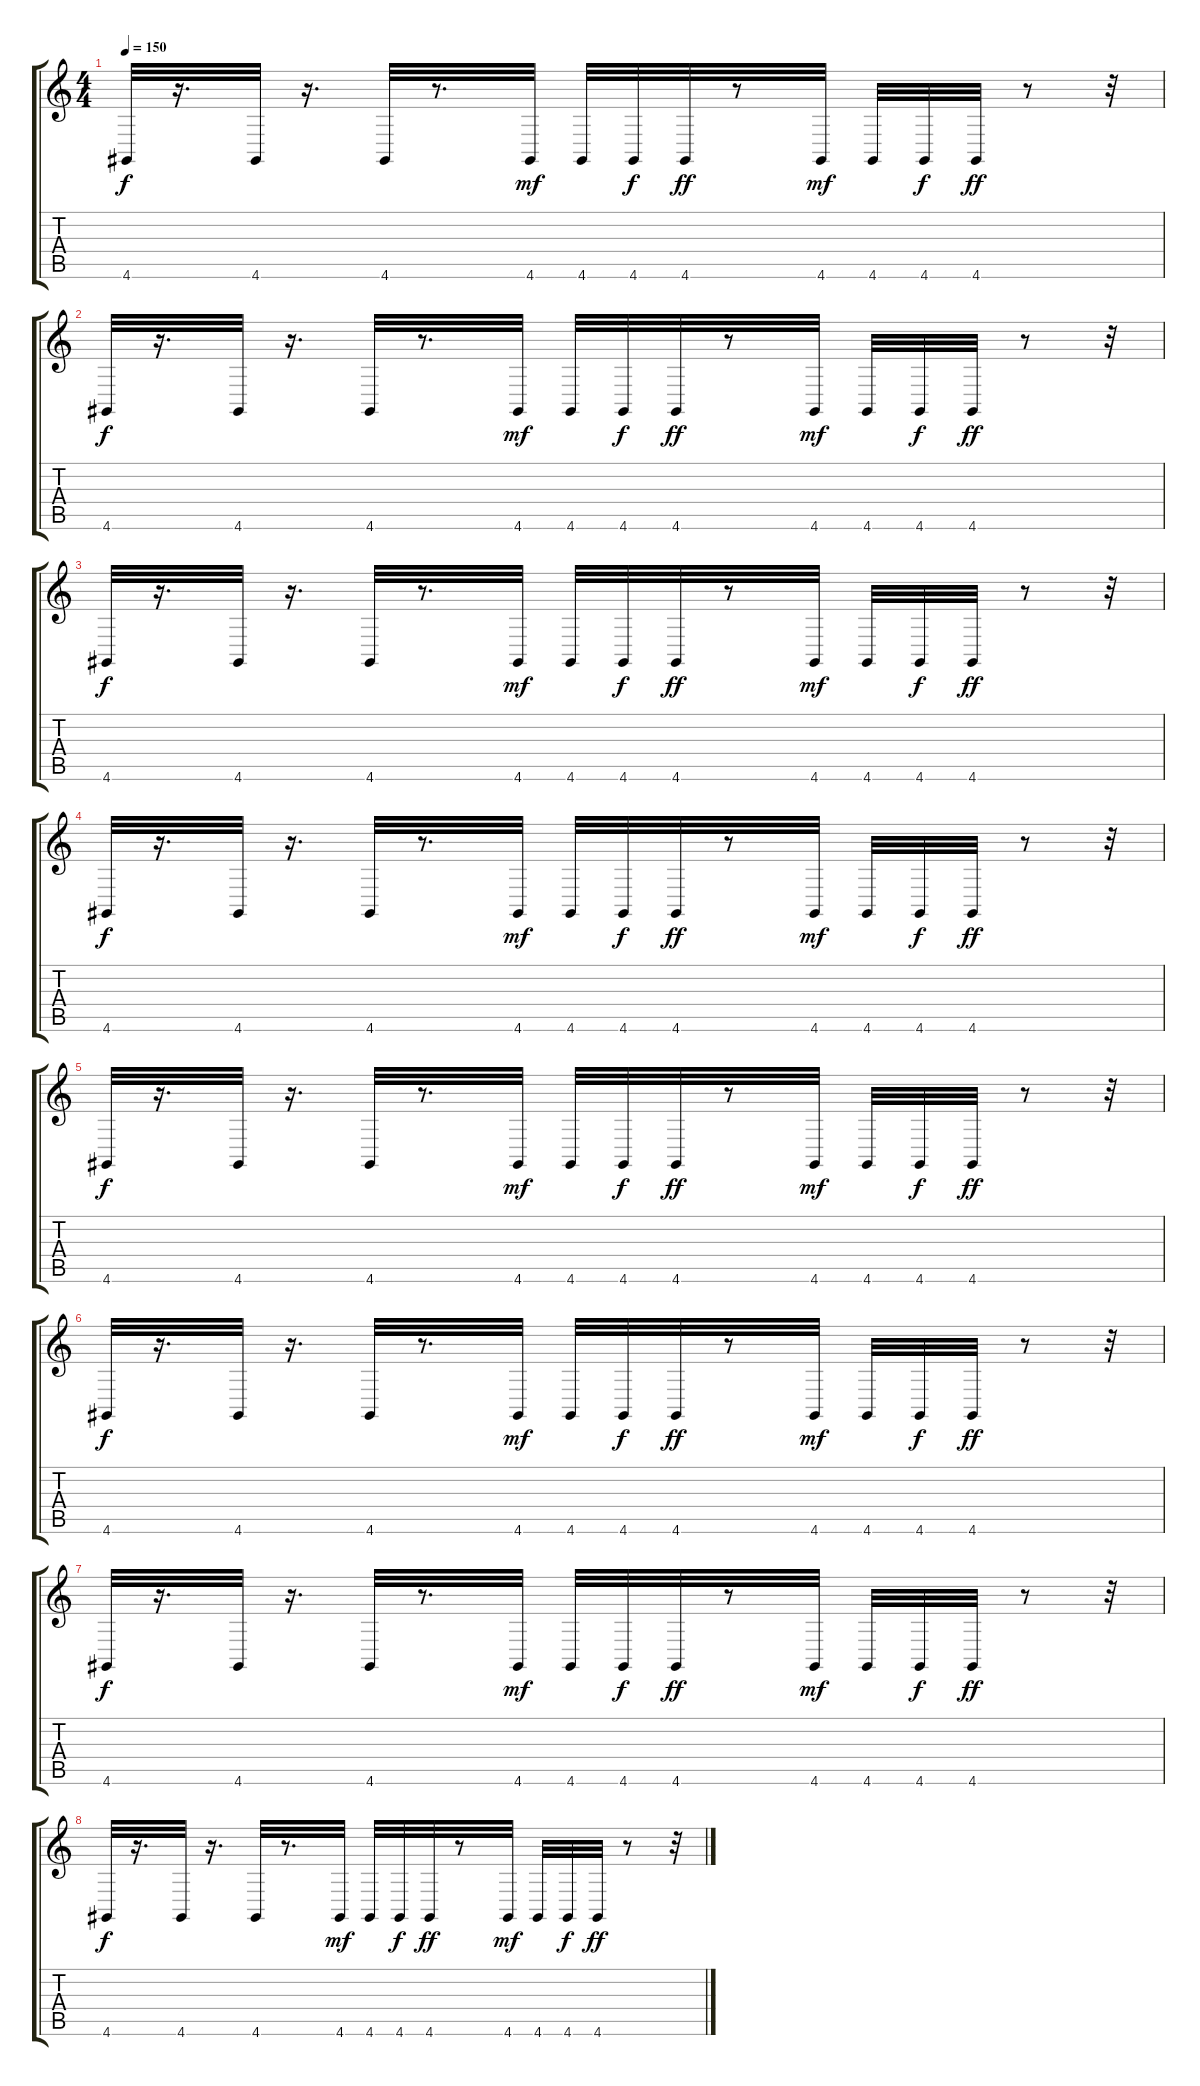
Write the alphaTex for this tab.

\track "" {instrument timpani}
\staff {score tabs}
\tuning (E4 B3 G3 D3 A2 E2) {hide}
\ts (4 4)
\tempo 150
\clef g2
\ks c
4.6.32{dy f} r.16{d} 4.6.32 r.16{d} 4.6.32 r.8{d} 4.6.32{dy mf} 4.6.32 4.6.32{dy f} 4.6.32{dy ff} r.8 4.6.32{dy mf} 4.6.32 4.6.32{dy f} 4.6.32{dy ff} r.8 r.32 |
4.6.32{dy f} r.16{d} 4.6.32 r.16{d} 4.6.32 r.8{d} 4.6.32{dy mf} 4.6.32 4.6.32{dy f} 4.6.32{dy ff} r.8 4.6.32{dy mf} 4.6.32 4.6.32{dy f} 4.6.32{dy ff} r.8 r.32 |
4.6.32{dy f} r.16{d} 4.6.32 r.16{d} 4.6.32 r.8{d} 4.6.32{dy mf} 4.6.32 4.6.32{dy f} 4.6.32{dy ff} r.8 4.6.32{dy mf} 4.6.32 4.6.32{dy f} 4.6.32{dy ff} r.8 r.32 |
4.6.32{dy f} r.16{d} 4.6.32 r.16{d} 4.6.32 r.8{d} 4.6.32{dy mf} 4.6.32 4.6.32{dy f} 4.6.32{dy ff} r.8 4.6.32{dy mf} 4.6.32 4.6.32{dy f} 4.6.32{dy ff} r.8 r.32 |
4.6.32{dy f} r.16{d} 4.6.32 r.16{d} 4.6.32 r.8{d} 4.6.32{dy mf} 4.6.32 4.6.32{dy f} 4.6.32{dy ff} r.8 4.6.32{dy mf} 4.6.32 4.6.32{dy f} 4.6.32{dy ff} r.8 r.32 |
4.6.32{dy f} r.16{d} 4.6.32 r.16{d} 4.6.32 r.8{d} 4.6.32{dy mf} 4.6.32 4.6.32{dy f} 4.6.32{dy ff} r.8 4.6.32{dy mf} 4.6.32 4.6.32{dy f} 4.6.32{dy ff} r.8 r.32 |
4.6.32{dy f} r.16{d} 4.6.32 r.16{d} 4.6.32 r.8{d} 4.6.32{dy mf} 4.6.32 4.6.32{dy f} 4.6.32{dy ff} r.8 4.6.32{dy mf} 4.6.32 4.6.32{dy f} 4.6.32{dy ff} r.8 r.32 |
4.6.32{dy f} r.16{d} 4.6.32 r.16{d} 4.6.32 r.8{d} 4.6.32{dy mf} 4.6.32 4.6.32{dy f} 4.6.32{dy ff} r.8 4.6.32{dy mf} 4.6.32 4.6.32{dy f} 4.6.32{dy ff} r.8 r.32
